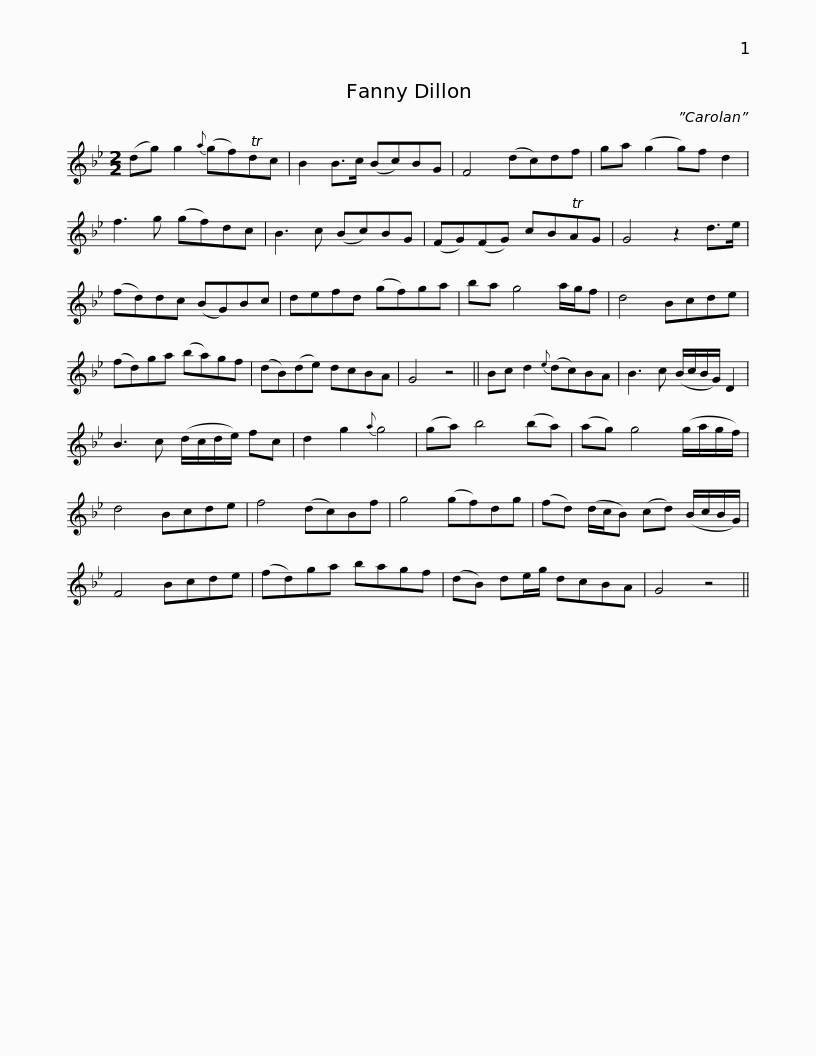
X:1
L:1/8
M:2/2
I:linebreak $
K:Gmin
V:1 treble
V:1
 (dg) g2{a} (gf)Tdc | B2 B>c (Bc)BG | F4 (dc)df | ga (g2 g)f d2 | f3 g (gf)dc | %5
 B3 c (Bc)BG |$ (FG)(FG) cBTAG | G4 z2 d>e | (fd)dc (BG)Bc | defd (gf)ga | %10
 ba g4 a/g/f | d4 Bcde |$ (fd)ga (ba)gf | (dB)(de) dcBA | G4 z4 || %15
 Bc d2{e} (dc)BA | B3 c (B/c/B/G/) D2 | B3 c (d/c/d/e/) fc |$ d2 g2{a} g4 | (ga) b4 (ba) | %20
 (ag) g4 (g/a/g/f/) | d4 Bcde | f4 (dc)Bf | g4 (gf)dg | (fd) (d/c/B) (cd) (B/c/B/G/) |$ %25
 F4 Bcde | (fd)ga bagf | (dB) de/g/ dcBA | G4 z4 || %29
